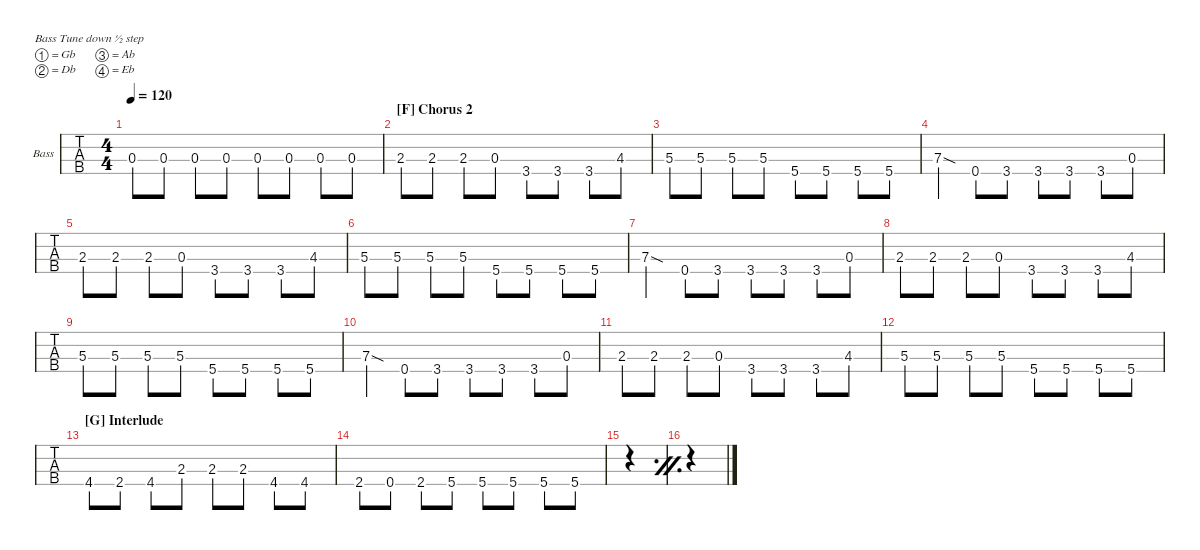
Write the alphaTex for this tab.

\hideDynamics
\bracketExtendMode nobrackets
\firstSystemTrackNameOrientation horizontal
\otherSystemsTrackNameOrientation horizontal
\track ("Bass" "Bass") {instrument electricbassfinger}
\staff {tabs}
\tuning (Gb2 Db2 Ab1 Eb1)
\ts (4 4)
\tempo 120
\clef f4
\ks bminor
0.3.8{dy f} 0.3.8 0.3.8 0.3.8 0.3.8 0.3.8 0.3.8 0.3.8 |
\section ("F" "Chorus 2")
2.3.8 2.3.8 2.3.8 0.3.8 3.4.8 3.4.8 3.4.8 4.3.8 |
5.3.8 5.3.8 5.3.8 5.3.8 5.4.8 5.4.8 5.4.8 5.4.8 |
7.3{sod}.4 0.4.8 3.4.8 3.4.8 3.4.8 3.4.8 0.3.8 |
2.3.8 2.3.8 2.3.8 0.3.8 3.4.8 3.4.8 3.4.8 4.3.8 |
5.3.8 5.3.8 5.3.8 5.3.8 5.4.8 5.4.8 5.4.8 5.4.8 |
7.3{sod}.4 0.4.8 3.4.8 3.4.8 3.4.8 3.4.8 0.3.8 |
2.3.8 2.3.8 2.3.8 0.3.8 3.4.8 3.4.8 3.4.8 4.3.8 |
5.3.8 5.3.8 5.3.8 5.3.8 5.4.8 5.4.8 5.4.8 5.4.8 |
7.3{sod}.4 0.4.8 3.4.8 3.4.8 3.4.8 3.4.8 0.3.8 |
2.3.8 2.3.8 2.3.8 0.3.8 3.4.8 3.4.8 3.4.8 4.3.8 |
5.3.8 5.3.8 5.3.8 5.3.8 5.4.8 5.4.8 5.4.8 5.4.8 |
\section ("G" "Interlude")
4.4.8 2.4.8 4.4.8 2.3.8 2.3.8 2.3.8 4.4.8 4.4.8 |
2.4.8 0.4.8 2.4.8 5.4.8 5.4.8 5.4.8 5.4.8 5.4.8 |
\simile firstofdouble
|
\simile secondofdouble
